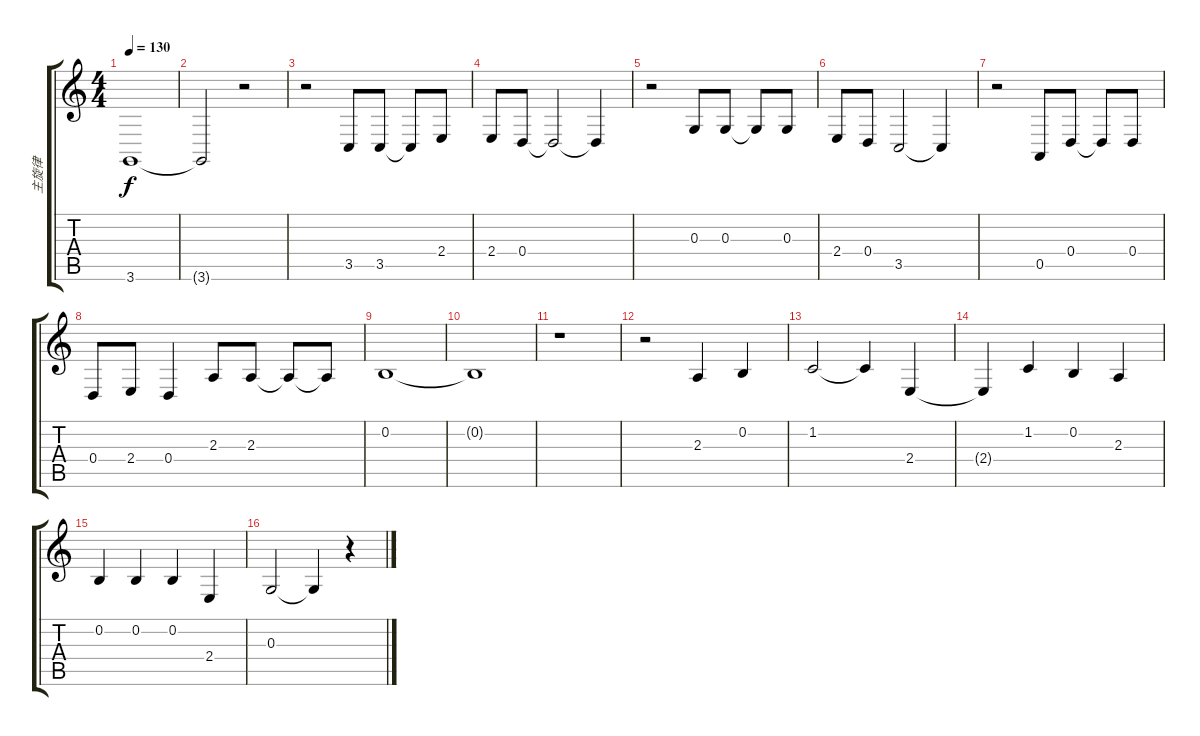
\track ("主旋律" "主旋律") {instrument violin}
\staff {score tabs}
\tuning (E4 B3 G3 D3 A2 E2) {hide}
\ts (4 4)
\tempo 130
\clef g2
\ks c
3.6.1{dy f} |
3.6{t}.2 r.2 |
r.2 3.5.8 3.5.8 3.5{t}.8 2.4.8 |
2.4.8 0.4.8 0.4{t}.2 0.4{t}.4 |
r.2 0.3.8 0.3.8 0.3{t}.8 0.3.8 |
2.4.8 0.4.8 3.5.2 3.5{t}.4 |
r.2 0.5.8 0.4.8 0.4{t}.8 0.4.8 |
0.4.8 2.4.8 0.4.4 2.3.8 2.3.8 2.3{t}.8 2.3{t}.8 |
0.2.1 |
0.2{t}.1 |
r.1 |
r.2 2.3.4 0.2.4 |
1.2.2 1.2{t}.4 2.4.4 |
2.4{t}.4 1.2.4 0.2.4 2.3.4 |
0.2.4 0.2.4 0.2.4 2.4.4 |
0.3.2 0.3{t}.4 r.4
